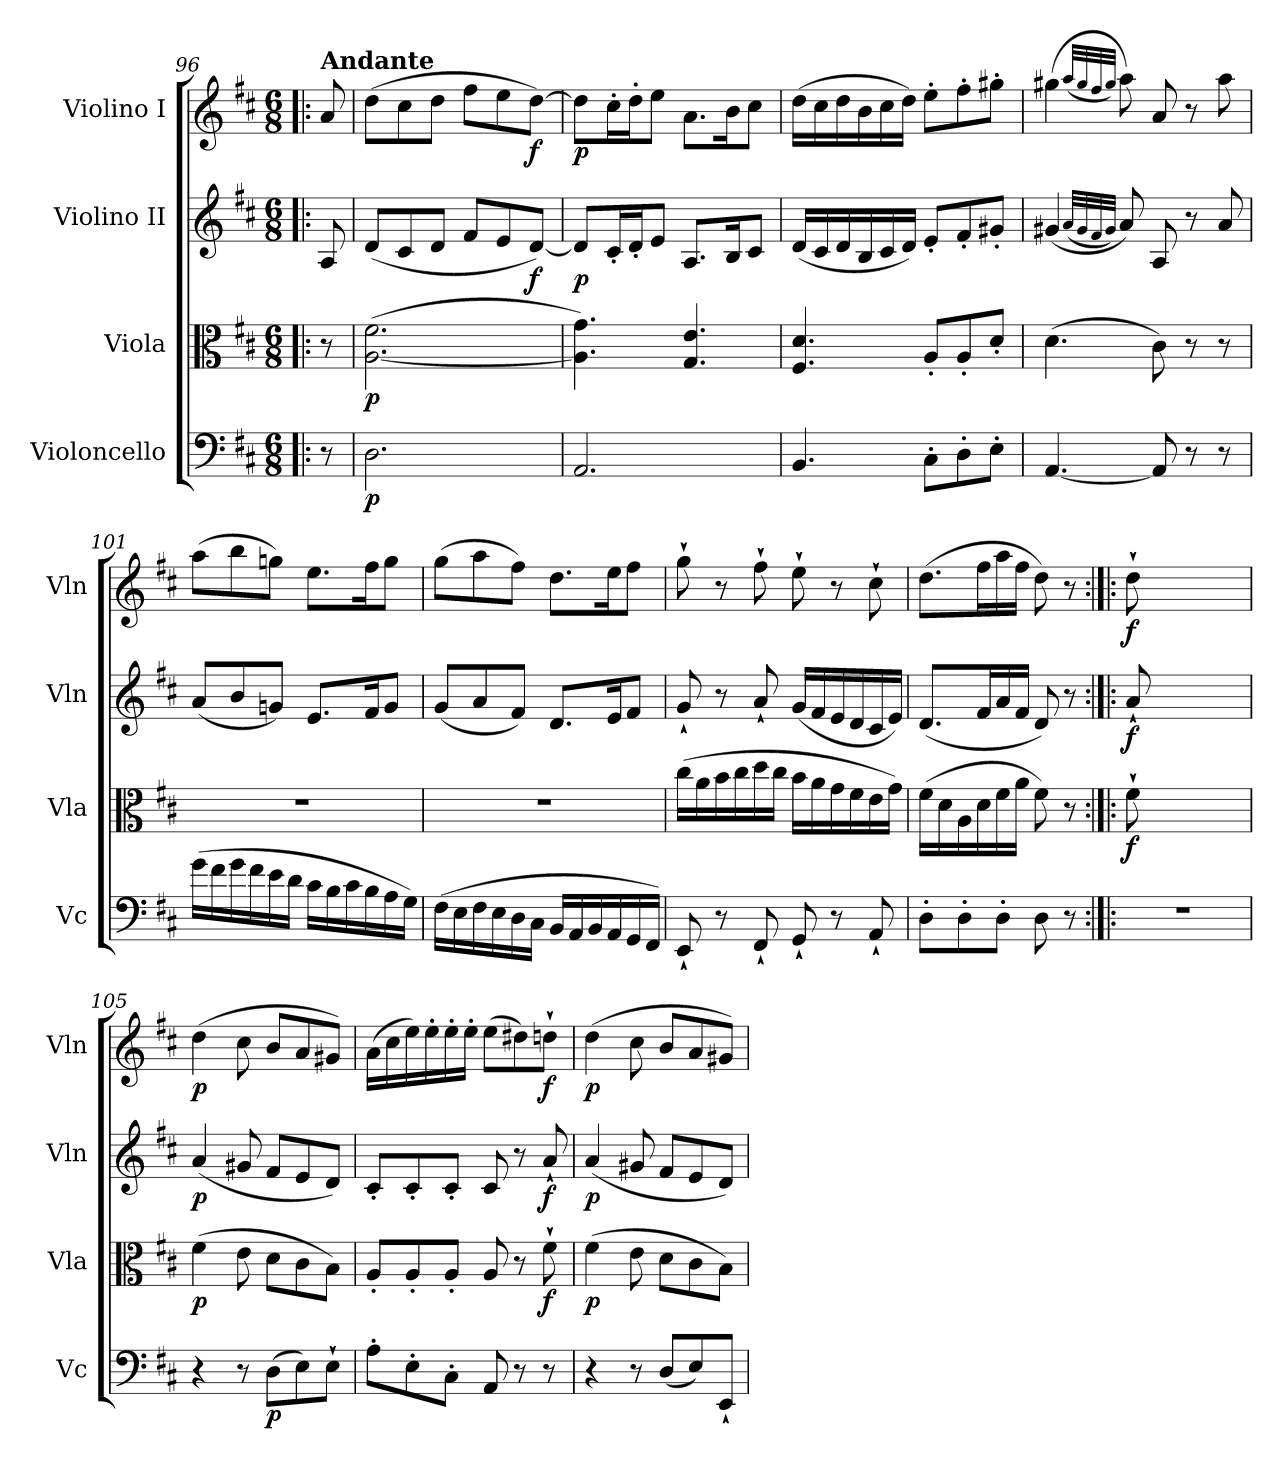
**kern	**dynam	**kern	**dynam	**kern	**dynam	**kern	**dynam
*part4	*part4	*part3	*part3	*part2	*part2	*part1	*part1
*staff4	*staff4	*staff3	*staff3	*staff2	*staff2	*staff1	*staff1
*I"Violoncello	*	*I"Viola	*	*I"Violino II	*	*I"Violino I	*
*I'Vc	*	*I'Vla	*	*I'Vln	*	*I'Vln	*
*clefF4	*	*clefC3	*	*clefG2	*	*clefG2	*
*k[f#c#]	*	*k[f#c#]	*	*k[f#c#]	*	*k[f#c#]	*
*M6/8	*	*M6/8	*	*M6/8	*	*M6/8	*
=96X8!|:	=96X8!|:	=96X8!|:	=96X8!|:	=96X8!|:	=96X8!|:	=96X8!|:	=96X8!|:
!	!	!	!	!	!	!LO:TX:a:B:t=Andante	!
8r	.	8r	.	8A/	.	8a/	.
=97	=97	=97	=97	=97	=97	=97	=97
!	!LO:DY:b	!	!LO:DY:b	!	!	!	!
2.D\	p	(>[2.A\ 2.f#\	p	(<8d/L	.	(>8dd\L	.
.	.	.	.	8c#/	.	8cc#\	.
.	.	.	.	8d/J	.	8dd\J	.
.	.	.	.	8f#/L	.	8ff#\L	.
.	.	.	.	8e/	.	8ee\	.
!	!	!	!	!	!LO:DY:b	!	!LO:DY:b
.	.	.	.	[8d/J)	f	[8dd\J)	f
=98	=98	=98	=98	=98	=98	=98	=98
!	!	!	!	!	!LO:DY:b	!	!LO:DY:b
2.AA/	.	4.A\] 4.g\)	.	8d/L]	p	8dd\L]	p
.	.	.	.	16c#'/L	.	16cc#'\L	.
.	.	.	.	16d'/J	.	16dd'\J	.
.	.	.	.	8e/J	.	8ee\J	.
.	.	4.G/ 4.e/	.	8.A/L	.	8.a\L	.
.	.	.	.	16B/K	.	16b\K	.
.	.	.	.	8c#/J	.	8cc#\J	.
=99	=99	=99	=99	=99	=99	=99	=99
4.BB/	.	4.F#/ 4.d/	.	(<16d/LL	.	(>16dd\LL	.
.	.	.	.	16c#/	.	16cc#\	.
.	.	.	.	16d/	.	16dd\	.
.	.	.	.	16B/	.	16b\	.
.	.	.	.	16c#/	.	16cc#\	.
.	.	.	.	16d/JJ)	.	16dd\JJ)	.
8C#'\L	.	8A'/L	.	8e'/L	.	8ee'\L	.
8D'\	.	8A'/	.	8f#'/	.	8ff#'\	.
8E'\J	.	8d'/J	.	8g#X'/J	.	8gg#X'\J	.
=100	=100	=100	=100	=100	=100	=100	=100
[4.AA/	.	(>4.d\	.	(<4g#X/	.	(>4gg#X\	.
.	.	.	.	(<32qa/LLL	.	(<32qaa/LLL	.
.	.	.	.	32qg#/	.	32qgg#/	.
.	.	.	.	32qf#/	.	32qff#/	.
.	.	.	.	32qg#/JJJ)	.	32qgg#/JJJ)	.
.	.	.	.	8a/)	.	8aa\)	.
8AA/]	.	8c#\)	.	8A/	.	8a/	.
8r	.	8r	.	8r	.	8r	.
8r	.	8r	.	8a/	.	8aa\	.
!!LO:LB:g=z
=101	=101	=101	=101	=101	=101	=101	=101
(>16g\LL	.	2.r	.	(<8a/L	.	(>8aa\L	.
16f#\	.	.	.	.	.	.	.
16g\	.	.	.	8b/	.	8bb\	.
16f#\	.	.	.	.	.	.	.
16e\	.	.	.	8gn/J)	.	8ggn\J)	.
16d\JJ	.	.	.	.	.	.	.
16c#\LL	.	.	.	8.e/L	.	8.ee\L	.
16B\	.	.	.	.	.	.	.
16c#\	.	.	.	.	.	.	.
16B\	.	.	.	16f#/K	.	16ff#\K	.
16A\	.	.	.	8g/J	.	8gg\J	.
16G\JJ)	.	.	.	.	.	.	.
=102	=102	=102	=102	=102	=102	=102	=102
(>16F#\LL	.	2.r	.	(<8g/L	.	(>8gg\L	.
16E\	.	.	.	.	.	.	.
16F#\	.	.	.	8a/	.	8aa\	.
16E\	.	.	.	.	.	.	.
16D\	.	.	.	8f#/J)	.	8ff#\J)	.
16C#\JJ	.	.	.	.	.	.	.
16BB/LL	.	.	.	8.d/L	.	8.dd\L	.
16AA/	.	.	.	.	.	.	.
16BB/	.	.	.	.	.	.	.
16AA/	.	.	.	16e/K	.	16ee\K	.
16GG/	.	.	.	8f#/J	.	8ff#\J	.
16FF#/JJ)	.	.	.	.	.	.	.
=103	=103	=103	=103	=103	=103	=103	=103
8EE`/	.	(>16cc#\LL	.	8g`/	.	8gg`\	.
.	.	16a\	.	.	.	.	.
8r	.	16b\	.	8r	.	8r	.
.	.	16cc#\	.	.	.	.	.
8FF#`/	.	16dd\	.	8a`/	.	8ff#`\	.
.	.	16cc#\JJ	.	.	.	.	.
8GG`/	.	16b\LL	.	(<16g/LL	.	8ee`\	.
.	.	16a\	.	16f#/	.	.	.
8r	.	16g\	.	16e/	.	8r	.
.	.	16f#\	.	16d/	.	.	.
8AA`/	.	16e\	.	16c#/	.	8cc#`\	.
.	.	16g\JJ)	.	16e/JJ)	.	.	.
=104	=104	=104	=104	=104	=104	=104	=104
8D'\L	.	(>16f#\LL	.	(<8.d/L	.	(>8.dd\L	.
.	.	16d\	.	.	.	.	.
8D'\	.	16A\	.	.	.	.	.
.	.	16d\	.	16f#/L	.	16ff#\L	.
8D'\J	.	16f#\	.	16a/	.	16aa\	.
.	.	16a\JJ	.	16f#/JJ	.	16ff#\JJ	.
8D\	.	8f#\)	.	8d/)	.	8dd\)	.
8r	.	8r	.	8r	.	8r	.
!!LO:PB:g=z
=104X9:|!|:	=104X9:|!|:	=104X9:|!|:	=104X9:|!|:	=104X9:|!|:	=104X9:|!|:	=104X9:|!|:	=104X9:|!|:
!	!	!	!LO:DY:b	!	!LO:DY:b	!	!LO:DY:b
2.r	.	8f#`\	f	8a`/	f	8dd`\	f
.	.	2ryy	.	2ryy	.	2ryy	.
.	.	8ryy	.	8ryy	.	8ryy	.
=105	=105	=105	=105	=105	=105	=105	=105
!	!	!	!LO:DY:b	!	!LO:DY:b	!	!LO:DY:b
4r	.	(>4f#\	p	(<4a/	p	(>4dd\	p
8r	.	8e\	.	8g#X/	.	8cc#\	.
!	!LO:DY:b	!	!	!	!	!	!
(>8D\L	p	8d\L	.	8f#/L	.	8b/L	.
8E\)	.	8c#\	.	8e/	.	8a/	.
8E`\J	.	8B\J)	.	8d/J)	.	8g#X/J)	.
=106	=106	=106	=106	=106	=106	=106	=106
8A'\L	.	8A'/L	.	8c#'/L	.	(>16a\LL	.
.	.	.	.	.	.	16cc#\	.
8E'\	.	8A'/	.	8c#'/	.	16ee\)	.
.	.	.	.	.	.	16ee'\	.
8C#'\J	.	8A'/J	.	8c#'/J	.	16ee'\	.
.	.	.	.	.	.	16ee'\JJ	.
8AA/	.	8A/	.	8c#/	.	(>8ee\L	.
8r	.	8r	.	8r	.	8dd#X\)	.
!	!	!	!LO:DY:b	!	!LO:DY:b	!	!LO:DY:b
8r	.	8f#`\	f	8a`/	f	8ddn`\J	f
=107	=107	=107	=107	=107	=107	=107	=107
!	!	!	!LO:DY:b	!	!LO:DY:b	!	!LO:DY:b
4r	.	(>4f#\	p	(<4a/	p	(>4dd\	p
8r	.	8e\	.	8g#X/	.	8cc#\	.
(<8D/L	.	8d\L	.	8f#/L	.	8b/L	.
8E/)	.	8c#\	.	8e/	.	8a/	.
8EE`/J	.	8B\J)	.	8d/J)	.	8g#X/J)	.
=	=	=	=	=	=	=	=
*-	*-	*-	*-	*-	*-	*-	*-
